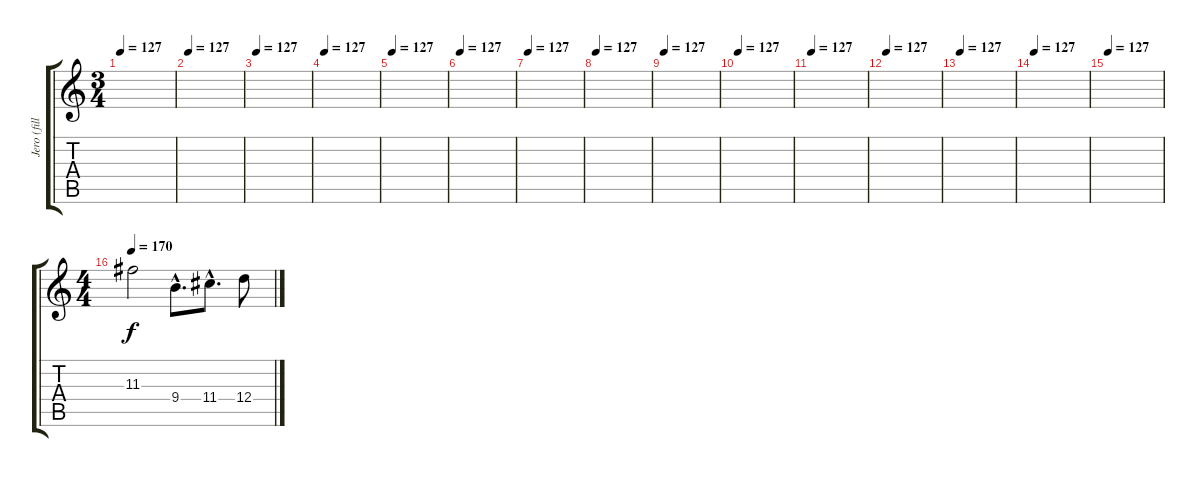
\track ("Jero (fills/solo)" "Jero (fill") {instrument distortionguitar}
\staff {score tabs}
\tuning (E4 B3 G3 D3 A2 E2) {hide}
\ts (3 4)
\tempo 127
\clef g2
\ks c
|
\tempo 127
|
\tempo 127
|
\tempo 127
|
\tempo 127
|
\tempo 127
|
\tempo 127
|
\tempo 127
|
\tempo 127
|
\tempo 127
|
\tempo 127
|
\tempo 127
|
\tempo 127
|
\tempo 127
|
\tempo 127
|
\ts (4 4)
\tempo 170
11.3.2 9.4{hac}.8{d} 11.4{hac}.8{d} 12.4.8
